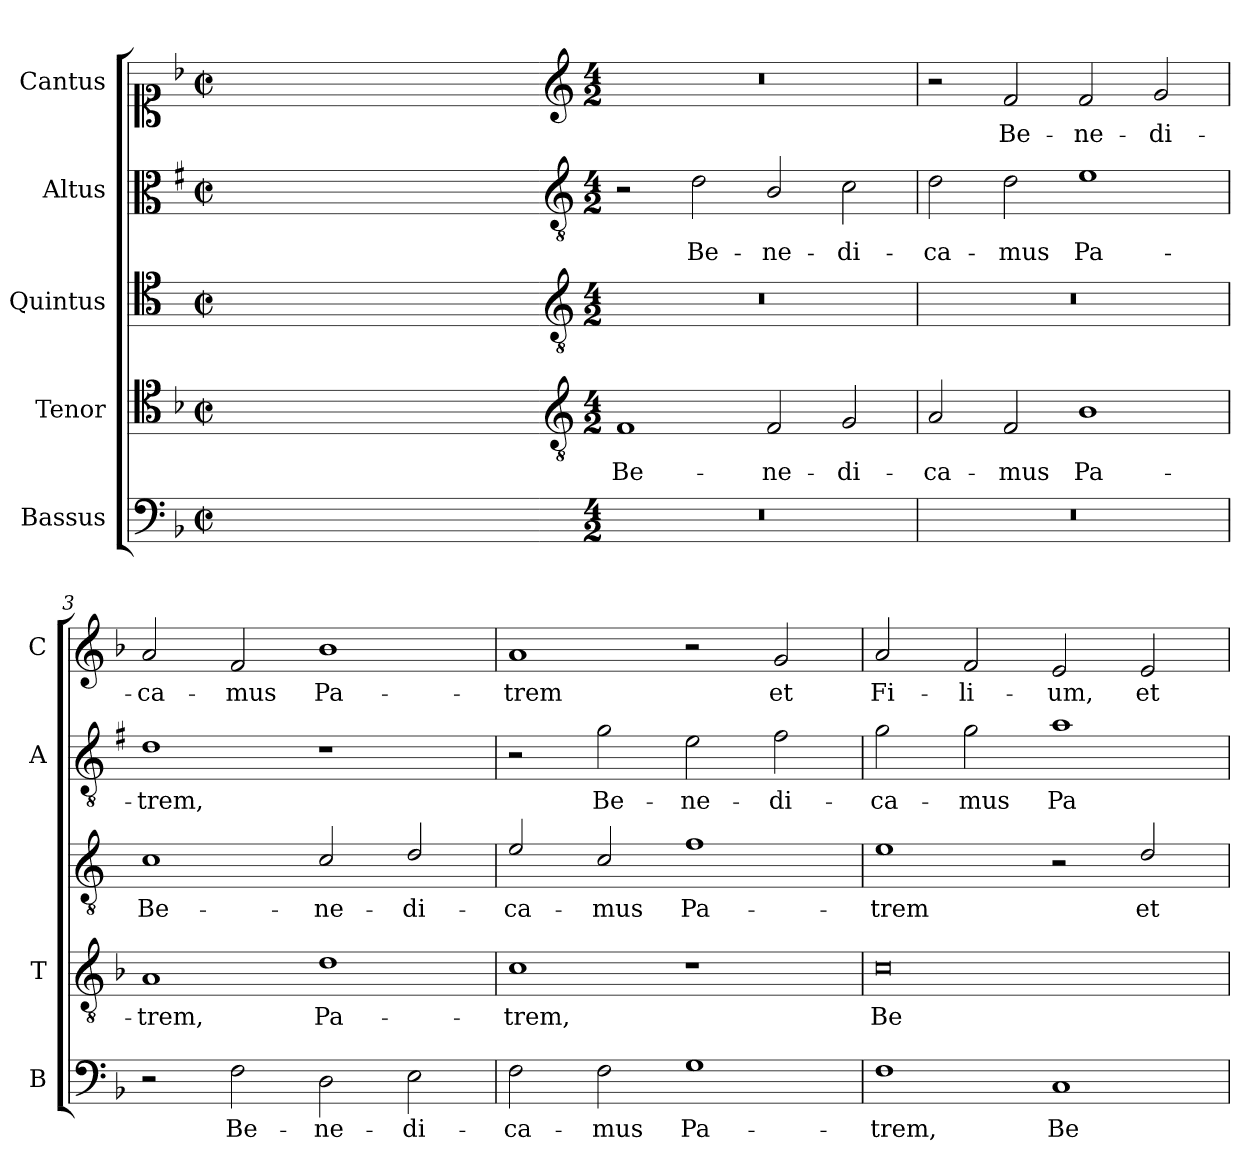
**kern	**text	**kern	**text	**kern	**text	**kern	**text	**kern	**text
*part5	*part5	*part4	*part4	*part3	*part3	*part2	*part2	*part1	*part1
*staff5	*staff5	*staff4	*staff4	*staff3	*staff3	*staff2	*staff2	*staff1	*staff1
*I"Bassus	*	*I"Tenor	*	*I"Quintus	*	*I"Altus	*	*I"Cantus	*
*I'B	*	*I'T	*	*	*	*I'A	*	*I'C	*
*clefF4	*	*clefC4	*	*clefC4	*	*clefC3	*	*clefC1	*
*	*	*	*	*ITrd4c7	*	*ITrd1c2	*	*	*
*k[b-]	*	*k[b-]	*	*k[b-]	*	*k[b-]	*	*k[b-]	*
*F:	*	*F:	*	*F:	*	*F:	*	*F:	*
*M2/2	*	*M2/2	*	*M2/2	*	*M2/2	*	*M2/2	*
*met(c|)	*	*met(c|)	*	*met(c|)	*	*met(c|)	*	*met(c|)	*
=	=	=	=	=	=	=	=	=	=
1ryy	.	1ryy	.	1ryy	.	1ryy	.	1ryy	.
=1X-	=1X-	=1X-	=1X-	=1X-	=1X-	=1X-	=1X-	=1X-	=1X-
4ryy	.	4ryy	.	4ryy	.	4ryy	.	4ryy	.
4ryy	.	4ryy	.	4ryy	.	4ryy	.	4ryy	.
4ryy	.	4ryy	.	4ryy	.	4ryy	.	4ryy	.
4ryy	.	4ryy	.	4ryy	.	4ryy	.	4ryy	.
=1-	=1-	=1-	=1-	=1-	=1-	=1-	=1-	=1-	=1-
*	*	*clefGv2	*	*clefGv2	*	*clefGv2	*	*clefG2	*
*M4/2	*	*M4/2	*	*M4/2	*	*M4/2	*	*M4/2	*
!	!	!	!LO:LY:b	!	!	!	!	!	!
0r	.	1F	Be-	0r	.	2r	.	0r	.
!	!	!	!	!	!	!	!LO:LY:b	!	!
.	.	.	.	.	.	2c\	Be-	.	.
!	!	!	!LO:LY:b	!	!	!	!LO:LY:b	!	!
.	.	2F/	-ne-	.	.	2A/	-ne-	.	.
!	!	!	!LO:LY:b	!	!	!	!LO:LY:b	!	!
.	.	2G/	-di-	.	.	2B-\	-di-	.	.
=2	=2	=2	=2	=2	=2	=2	=2	=2	=2
!	!	!	!LO:LY:b	!	!	!	!LO:LY:b	!	!
0r	.	2A/	-ca-	0r	.	2c\	-ca-	2r	.
!	!	!	!LO:LY:b	!	!	!	!LO:LY:b	!	!LO:LY:b
.	.	2F/	-mus	.	.	2c\	-mus	2f/	Be-
!	!	!	!LO:LY:b	!	!	!	!LO:LY:b	!	!LO:LY:b
.	.	1B-	Pa-	.	.	1d	Pa-	2f/	-ne-
!	!	!	!	!	!	!	!	!	!LO:LY:b
.	.	.	.	.	.	.	.	2g/	-di-
=3	=3	=3	=3	=3	=3	=3	=3	=3	=3
!	!	!	!LO:LY:b	!	!LO:LY:b	!	!LO:LY:b	!	!LO:LY:b
2r	.	1A	-trem,	1F	Be-	1c	-trem,	2a/	-ca-
!	!LO:LY:b	!	!	!	!	!	!	!	!LO:LY:b
2F\	Be-	.	.	.	.	.	.	2f/	-mus
!	!LO:LY:b	!	!LO:LY:b	!	!LO:LY:b	!	!	!	!LO:LY:b
2D\	-ne-	1d	Pa-	2F/	-ne-	1r	.	1b-	Pa-
!	!LO:LY:b	!	!	!	!LO:LY:b	!	!	!	!
2E\	-di-	.	.	2G/	-di-	.	.	.	.
=4	=4	=4	=4	=4	=4	=4	=4	=4	=4
!	!LO:LY:b	!	!LO:LY:b	!	!LO:LY:b	!	!	!	!LO:LY:b
2F\	-ca-	1c	-trem,	2A/	-ca-	2r	.	1a	-trem
!	!LO:LY:b	!	!	!	!LO:LY:b	!	!LO:LY:b	!	!
2F\	-mus	.	.	2F/	-mus	2f\	Be-	.	.
!	!LO:LY:b	!	!	!	!LO:LY:b	!	!LO:LY:b	!	!
1G	Pa-	1r	.	1B-	Pa-	2d\	-ne-	2r	.
!	!	!	!	!	!	!	!LO:LY:b	!	!LO:LY:b
.	.	.	.	.	.	2e\	-di-	2g/	et
=5	=5	=5	=5	=5	=5	=5	=5	=5	=5
!	!LO:LY:b	!	!LO:LY:b	!	!LO:LY:b	!	!LO:LY:b	!	!LO:LY:b
1F	-trem,	0c	Be-	1A	-trem	2f\	-ca-	2a/	Fi-
!	!	!	!	!	!	!	!LO:LY:b	!	!LO:LY:b
.	.	.	.	.	.	2f\	-mus	2f/	-li-
!	!LO:LY:b	!	!	!	!	!	!LO:LY:b	!	!LO:LY:b
1C	Be-	.	.	2r	.	1g	Pa-	2e/	-um,
!	!	!	!	!	!LO:LY:b	!	!	!	!LO:LY:b
.	.	.	.	2G/	et	.	.	2e/	et
=	=	=	=	=	=	=	=	=	=
*-	*-	*-	*-	*-	*-	*-	*-	*-	*-
